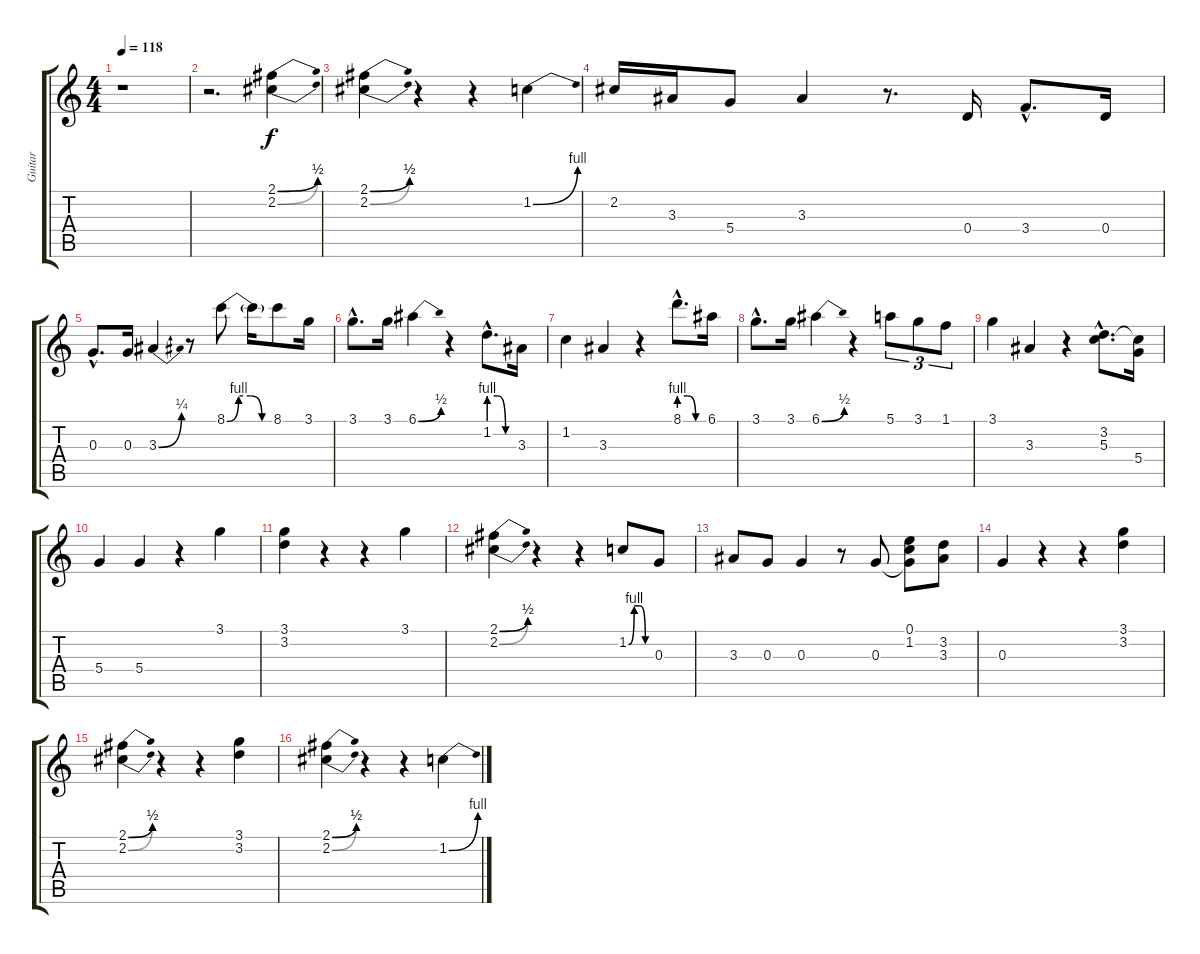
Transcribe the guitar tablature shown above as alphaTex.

\track ("Guitar" "Guitar") {instrument electricguitarjazz}
\staff {score tabs}
\tuning (E4 B3 G3 D3 A2 E2) {hide}
\ts (4 4)
\tempo 118
\clef g2
\ks c
r.1{dy f instrument electricguitarjazz} |
r.2{d} (2.1{be (bend 0 0 60 2)} 2.2{be (bend 0 0 60 2)}).4 |
(2.1{be (bend 0 0 60 2)} 2.2{be (bend 0 0 60 2)}).4 r.4 r.4 1.2{be (bend 0 0 60 4)}.4 |
2.2.16 3.3.16 5.4.8 3.3.4 r.8{d} 0.4.16 3.4{hac}.8{d} 0.4.16 |
0.3{hac}.8{d} 0.3.16 3.3{be (bend 0 0 60 1)}.4 r.8 8.1{be (custom 0 0 15 4 30 4 45 0 60 0)}.8 8.1{t}.16 8.1.8 3.1.16 |
3.1{hac}.8{d} 3.1.16 6.1{be (bend 0 0 60 2)}.4 r.4 1.2{be (custom 0 4 20 4 40 0 60 0) hac}.8{d} 3.3.16 |
1.2.4 3.3.4 r.4 8.1{be (custom 0 4 20 4 40 0 60 0) hac}.8{d} 6.1.16 |
3.1{hac}.8{d} 3.1.16 6.1{be (bend 0 0 60 2)}.4 r.4 5.1.8{tu (3 2)} 3.1.8{tu (3 2)} 1.1.8{tu (3 2)} |
3.1.4 3.3.4 r.4 (3.2{hac} 5.3{hac}).8{d} (5.3{t} 5.4).16 |
5.4.4 5.4.4 r.4 3.1.4 |
(3.1 3.2).4 r.4 r.4 3.1.4 |
(2.1{be (bend 0 0 60 2)} 2.2{be (bend 0 0 60 2)}).4 r.4 r.4 1.2{be (custom 0 0 15 4 30 4 45 0 60 0)}.8 0.3.8 |
3.3.8 0.3.8 0.3.4 r.8 0.3.8 (0.1 1.2 0.3{t}).8 (3.2 3.3).8 |
0.3.4 r.4 r.4 (3.1 3.2).4 |
(2.1{be (bend 0 0 60 2)} 2.2{be (bend 0 0 60 2)}).4 r.4 r.4 (3.1 3.2).4 |
(2.1{be (bend 0 0 60 2)} 2.2{be (bend 0 0 60 2)}).4 r.4 r.4 1.2{be (bend 0 0 60 4)}.4
